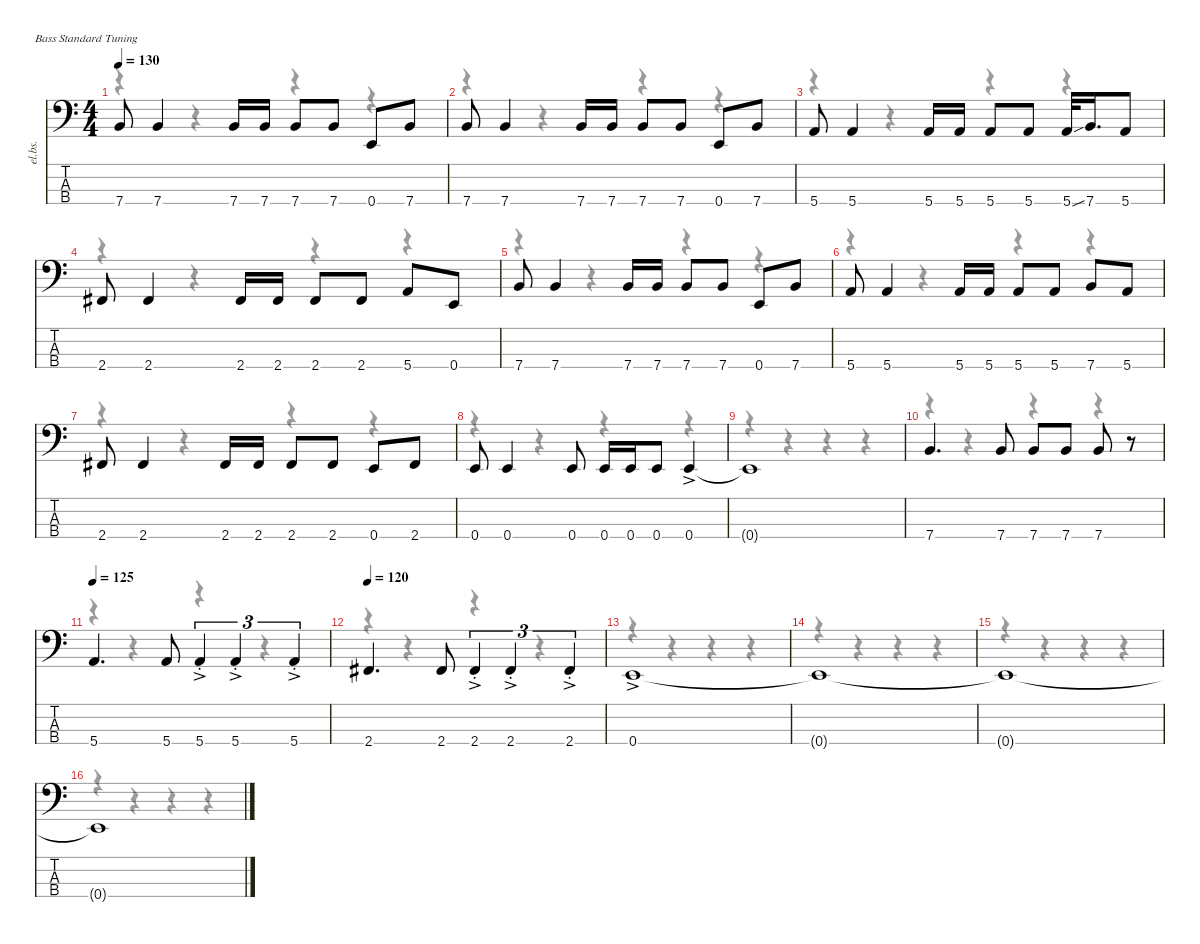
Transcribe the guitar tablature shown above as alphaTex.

\defaultSystemsLayout 4
\hideDynamics
\bracketExtendMode nobrackets
\track ("Cliff Burton - Bass" "el.bs.") {instrument electricbassfinger}
\staff {score tabs}
\tuning (G2 D2 A1 E1)
\voice
\ts (4 4)
\tempo 130
\clef f4
\ks c
7.4.8{dy f} 7.4.4 7.4.16 7.4.16 7.4.8 7.4.8 0.4.8 7.4.8 |
7.4.8 7.4.4 7.4.16 7.4.16 7.4.8 7.4.8 0.4.8 7.4.8 |
5.4.8 5.4.4 5.4.16 5.4.16 5.4.8 5.4.8 5.4{ss}.32 7.4.16{d} 5.4.8 |
2.4{acc #}.8 2.4{acc #}.4 2.4{acc #}.16 2.4{acc #}.16 2.4{acc #}.8 2.4{acc #}.8 5.4.8 0.4.8 |
7.4.8 7.4.4 7.4.16 7.4.16 7.4.8 7.4.8 0.4.8 7.4.8 |
5.4.8 5.4.4 5.4.16 5.4.16 5.4.8 5.4.8 7.4.8 5.4.8 |
2.4{acc #}.8 2.4{acc #}.4 2.4{acc #}.16 2.4{acc #}.16 2.4{acc #}.8 2.4{acc #}.8 0.4.8 2.4{acc #}.8 |
0.4.8 0.4.4 0.4.8 0.4.16 0.4.16 0.4.8 0.4{ac}.4{dy ppp} |
0.4{t}.1{dy f} |
\tempo (130 0.875 hide)
7.4.4{d} 7.4.8 7.4.8 7.4.8 7.4.8 r.8 |
\tempo 125
5.4.4{d} 5.4.8 5.4{ac st}.4{tu (3 2) dy p} 5.4{ac st}.4{tu (3 2)} 5.4{ac st}.4{tu (3 2)} |
\tempo 120
2.4{acc #}.4{d dy f} 2.4{acc #}.8 2.4{ac st acc #}.4{tu (3 2) dy p} 2.4{ac st acc #}.4{tu (3 2)} 2.4{ac st acc #}.4{tu (3 2)} |
0.4{ac}.1{dy ppp} |
0.4{t}.1{dy f} |
0.4{t}.1 |
0.4{t}.1
\voice
\clef f4
\ottava regular
\simile none
\ks c
r.4{dy mf} r.4 r.4 r.4 |
r.4 r.4 r.4 r.4 |
r.4 r.4 r.4 r.4 |
r.4 r.4 r.4 r.4 |
r.4 r.4 r.4 r.4 |
r.4 r.4 r.4 r.4 |
r.4 r.4 r.4 r.4 |
r.4 r.4 r.4 r.4 |
r.4 r.4 r.4 r.4 |
r.4 r.4 r.4 r.4 |
r.4 r.4 r.4 r.4 |
r.4 r.4 r.4 r.4 |
r.4 r.4 r.4 r.4 |
r.4 r.4 r.4 r.4 |
r.4 r.4 r.4 r.4 |
r.4 r.4 r.4 r.4
